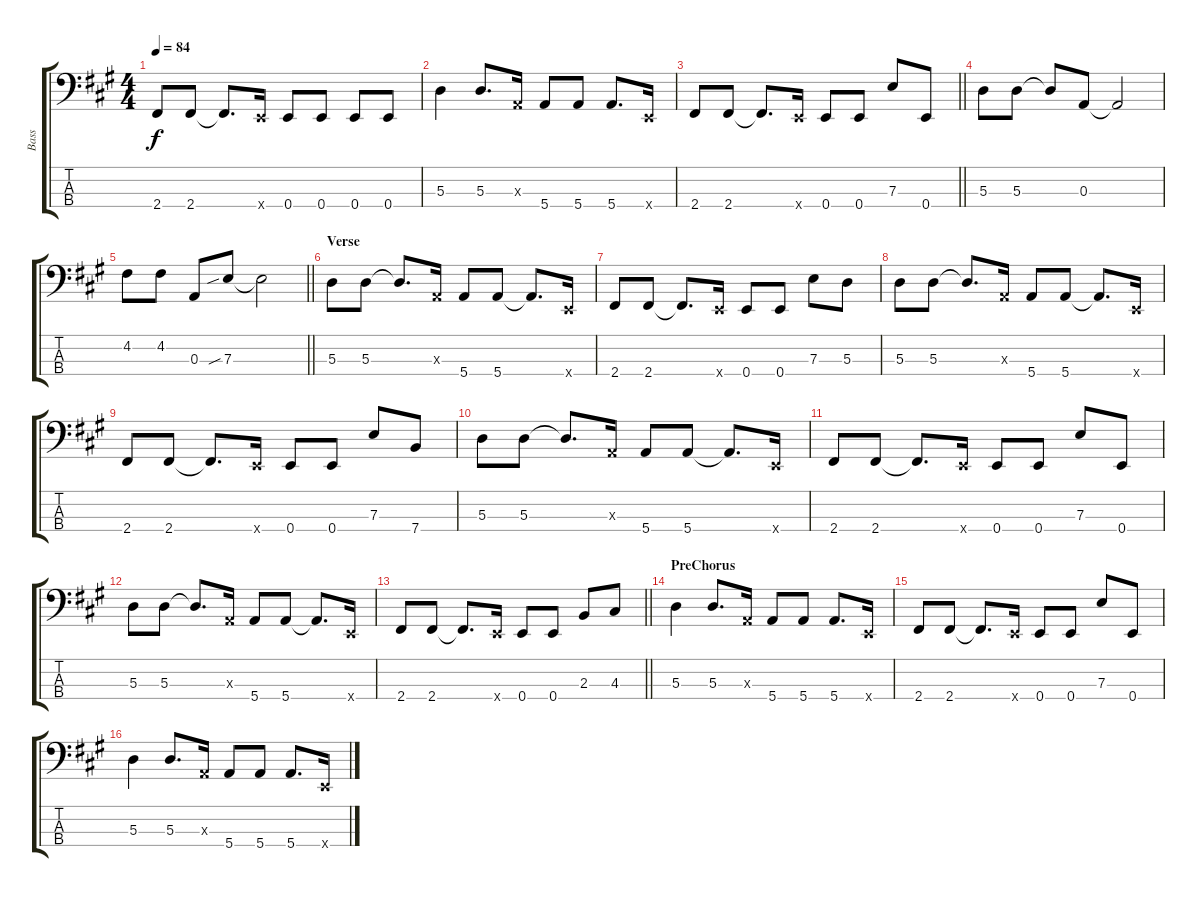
\track ("Bass" "Bass") {instrument electricbassfinger}
\staff {score tabs}
\tuning (G2 D2 A1 E1) {hide}
\ts (4 4)
\tempo 84
\clef f4
\ks a
2.4.8{dy f} 2.4.8 2.4{t}.8{d} 0.4{x}.16 0.4.8 0.4.8 0.4.8 0.4.8 |
5.3.4 5.3.8{d} 0.3{x}.16 5.4.8 5.4.8 5.4.8{d} 0.4{x}.16 |
\barLineRight lightlight
2.4.8 2.4.8 2.4{t}.8{d} 0.4{x}.16 0.4.8 0.4.8 7.3.8 0.4.8 |
5.3.8 5.3.8 5.3{t}.8 0.3.8 0.3{t}.2 |
\barLineRight lightlight
4.2.8 4.2.8 0.3.8 7.3{sib}.8 7.3{t}.2 |
\section ("" "Verse")
5.3.8 5.3.8 5.3{t}.8{d} 0.3{x}.16 5.4.8 5.4.8 5.4{t}.8{d} 0.4{x}.16 |
2.4.8 2.4.8 2.4{t}.8{d} 0.4{x}.16 0.4.8 0.4.8 7.3.8 5.3.8 |
5.3.8 5.3.8 5.3{t}.8{d} 0.3{x}.16 5.4.8 5.4.8 5.4{t}.8{d} 0.4{x}.16 |
2.4.8 2.4.8 2.4{t}.8{d} 0.4{x}.16 0.4.8 0.4.8 7.3.8 7.4.8 |
5.3.8 5.3.8 5.3{t}.8{d} 0.3{x}.16 5.4.8 5.4.8 5.4{t}.8{d} 0.4{x}.16 |
2.4.8 2.4.8 2.4{t}.8{d} 0.4{x}.16 0.4.8 0.4.8 7.3.8 0.4.8 |
5.3.8 5.3.8 5.3{t}.8{d} 0.3{x}.16 5.4.8 5.4.8 5.4{t}.8{d} 0.4{x}.16 |
\barLineRight lightlight
2.4.8 2.4.8 2.4{t}.8{d} 0.4{x}.16 0.4.8 0.4.8 2.3.8 4.3.8 |
\section ("" "PreChorus")
5.3.4 5.3.8{d} 0.3{x}.16 5.4.8 5.4.8 5.4.8{d} 0.4{x}.16 |
2.4.8 2.4.8 2.4{t}.8{d} 0.4{x}.16 0.4.8 0.4.8 7.3.8 0.4.8 |
5.3.4 5.3.8{d} 0.3{x}.16 5.4.8 5.4.8 5.4.8{d} 0.4{x}.16
